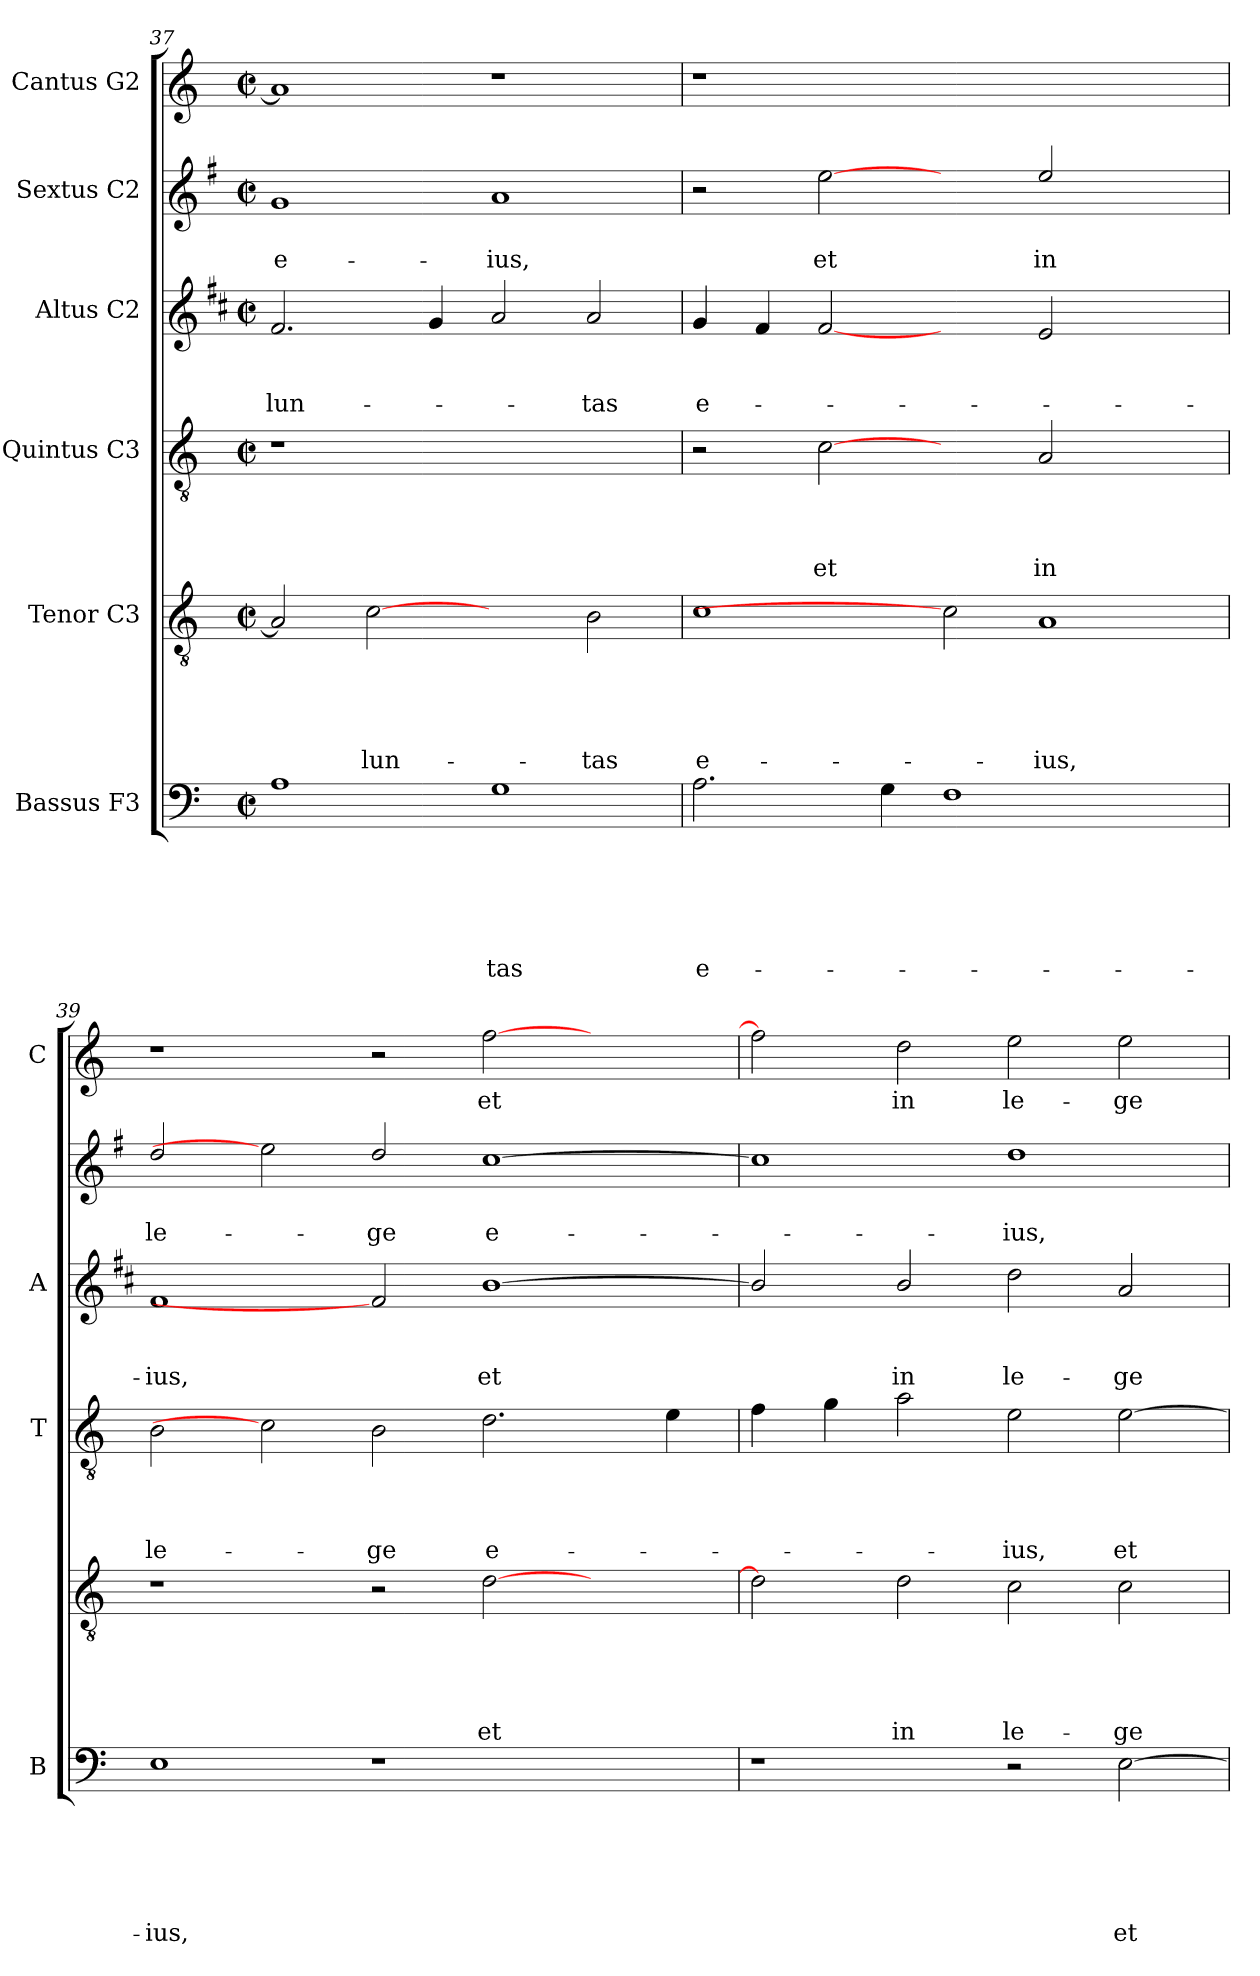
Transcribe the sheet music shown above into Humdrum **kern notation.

**kern	**text	**text	**text	**text	**text	**text	**kern	**text	**text	**text	**text	**text	**kern	**text	**text	**text	**text	**kern	**text	**text	**text	**kern	**text	**text	**kern	**text
*part6	*part6	*part6	*part6	*part6	*part6	*part6	*part5	*part5	*part5	*part5	*part5	*part5	*part4	*part4	*part4	*part4	*part4	*part3	*part3	*part3	*part3	*part2	*part2	*part2	*part1	*part1
*staff6	*staff6	*staff6	*staff6	*staff6	*staff6	*staff6	*staff5	*staff5	*staff5	*staff5	*staff5	*staff5	*staff4	*staff4	*staff4	*staff4	*staff4	*staff3	*staff3	*staff3	*staff3	*staff2	*staff2	*staff2	*staff1	*staff1
*I"Bassus F3	*	*	*	*	*	*	*I"Tenor C3	*	*	*	*	*	*I"Quintus C3	*	*	*	*	*I"Altus C2	*	*	*	*I"Sextus C2	*	*	*I"Cantus G2	*
*I'B	*	*	*	*	*	*	*	*	*	*	*	*	*I'T	*	*	*	*	*I'A	*	*	*	*	*	*	*I'C	*
!!LO:PB:g=z
*clefF4	*	*	*	*	*	*	*clefGv2	*	*	*	*	*	*clefGv2	*	*	*	*	*clefG2	*	*	*	*clefG2	*	*	*clefG2	*
*	*	*	*	*	*	*	*	*	*	*	*	*	*	*	*	*	*	*ITrd1c2	*	*	*	*ITrd4c7	*	*	*	*
*k[]	*	*	*	*	*	*	*k[]	*	*	*	*	*	*k[]	*	*	*	*	*k[]	*	*	*	*k[]	*	*	*k[]	*
*C:	*	*	*	*	*	*	*C:	*	*	*	*	*	*C:	*	*	*	*	*C:	*	*	*	*C:	*	*	*C:	*
*M2/2	*	*	*	*	*	*	*M2/2	*	*	*	*	*	*M2/2	*	*	*	*	*M2/2	*	*	*	*M2/2	*	*	*M2/2	*
*met(c|)	*	*	*	*	*	*	*met(c|)	*	*	*	*	*	*met(c|)	*	*	*	*	*met(c|)	*	*	*	*met(c|)	*	*	*met(c|)	*
=37	=37	=37	=37	=37	=37	=37	=37	=37	=37	=37	=37	=37	=37	=37	=37	=37	=37	=37	=37	=37	=37	=37	=37	=37	=37	=37
!	!	!	!	!	!	!	!	!	!	!	!	!	!	!	!	!	!	!	!	!	!LO:LY:b	!	!	!LO:LY:b	!	!
1A	.	.	.	.	.	.	2A/]	.	.	.	.	.	1r	.	.	.	.	2.e/	.	.	-lun-	1c	.	e-	1a]	.
!	!	!	!	!	!	!	!	!	!	!	!	!LO:LY:b	!	!	!	!	!	!	!	!	!	!	!	!	!	!
.	.	.	.	.	.	.	[2c	.	.	.	.	-lun-	.	.	.	.	.	.	.	.	.	.	.	.	.	.
.	.	.	.	.	.	.	.	.	.	.	.	.	.	.	.	.	.	4f/	.	.	.	.	.	.	.	.
!	!	!	!	!	!	!LO:LY:b	!	!	!	!	!	!	!	!	!	!	!	!	!	!	!	!	!	!LO:LY:b	!	!
1G	.	.	.	.	.	-tas	2ryy	.	.	.	.	.	1ryy	.	.	.	.	2g/	.	.	.	1d	.	-ius,	1r	.
!	!	!	!	!	!	!	!	!	!	!	!	!LO:LY:b	!	!	!	!	!	!	!	!	!LO:LY:b	!	!	!	!	!
.	.	.	.	.	.	.	2B\	.	.	.	.	-tas	.	.	.	.	.	2g/	.	.	-tas	.	.	.	.	.
=38	=38	=38	=38	=38	=38	=38	=38	=38	=38	=38	=38	=38	=38	=38	=38	=38	=38	=38	=38	=38	=38	=38	=38	=38	=38	=38
!	!	!	!	!	!	!LO:LY:b	!	!	!	!	!	!LO:LY:b	!	!	!	!	!	!	!	!	!LO:LY:b	!	!	!	!	!
2.A\	.	.	.	.	.	e-	1c	.	.	.	.	e-	2r	.	.	.	.	4f/	.	.	e-	2r	.	.	1r	.
.	.	.	.	.	.	.	.	.	.	.	.	.	.	.	.	.	.	4e/	.	.	.	.	.	.	.	.
!	!	!	!	!	!	!	!	!	!	!	!	!	!	!	!	!	!LO:LY:b	!	!	!	!	!	!	!LO:LY:b	!	!
.	.	.	.	.	.	.	.	.	.	.	.	.	[2c	.	.	.	et	[2e	.	.	.	[2a	.	et	.	.
4G\	.	.	.	.	.	.	.	.	.	.	.	.	.	.	.	.	.	.	.	.	.	.	.	.	.	.
1F	.	.	.	.	.	.	2c]	.	.	.	.	.	2ryy	.	.	.	.	2ryy	.	.	.	2ryy	.	.	1.ryy	.
!	!	!	!	!	!	!	!	!	!	!	!	!LO:LY:b	!	!	!	!	!LO:LY:b	!	!	!	!	!	!	!LO:LY:b	!	!
.	.	.	.	.	.	.	1A	.	.	.	.	-ius,	2A/	.	.	.	in	2d/	.	.	.	2a/	.	in	.	.
2ryy	.	.	.	.	.	.	.	.	.	.	.	.	2ryy	.	.	.	.	2ryy	.	.	.	2ryy	.	.	.	.
=39	=39	=39	=39	=39	=39	=39	=39	=39	=39	=39	=39	=39	=39	=39	=39	=39	=39	=39	=39	=39	=39	=39	=39	=39	=39	=39
!	!	!	!	!	!	!LO:LY:b	!	!	!	!	!	!	!	!	!	!	!LO:LY:b	!	!	!	!LO:LY:b	!	!	!LO:LY:b	!	!
1E	.	.	.	.	.	-ius,	1r	.	.	.	.	.	2B\	.	.	.	le-	1e	.	.	-ius,	2g/	.	le-	1r	.
.	.	.	.	.	.	.	.	.	.	.	.	.	2c]	.	.	.	.	.	.	.	.	2a]	.	.	.	.
!	!	!	!	!	!	!	!	!	!	!	!	!	!	!	!	!	!LO:LY:b	!	!	!	!	!	!	!LO:LY:b	!	!
1r	.	.	.	.	.	.	2r	.	.	.	.	.	2B\	.	.	.	-ge	2e]	.	.	.	2g/	.	-ge	2r	.
!	!	!	!	!	!	!	!	!	!	!	!	!LO:LY:b	!	!	!	!	!LO:LY:b	!	!	!	!LO:LY:b	!	!	!LO:LY:b	!	!LO:LY:b
.	.	.	.	.	.	.	[2d\	.	.	.	.	et	2.d\	.	.	.	e-	[1a	.	.	et	[1f	.	e-	[2ff\	et
2ryy	.	.	.	.	.	.	2ryy	.	.	.	.	.	.	.	.	.	.	.	.	.	.	.	.	.	2ryy	.
.	.	.	.	.	.	.	.	.	.	.	.	.	4e\	.	.	.	.	.	.	.	.	.	.	.	.	.
=40	=40	=40	=40	=40	=40	=40	=40	=40	=40	=40	=40	=40	=40	=40	=40	=40	=40	=40	=40	=40	=40	=40	=40	=40	=40	=40
1r	.	.	.	.	.	.	2d\]	.	.	.	.	.	4f\	.	.	.	.	2a/]	.	.	.	1f]	.	.	2ff\]	.
.	.	.	.	.	.	.	.	.	.	.	.	.	4g\	.	.	.	.	.	.	.	.	.	.	.	.	.
!	!	!	!	!	!	!	!	!	!	!	!	!LO:LY:b	!	!	!	!	!	!	!	!	!LO:LY:b	!	!	!	!	!LO:LY:b
.	.	.	.	.	.	.	2d\	.	.	.	.	in	2a\	.	.	.	.	2a/	.	.	in	.	.	.	2dd\	in
!	!	!	!	!	!	!	!	!	!	!	!	!LO:LY:b	!	!	!	!	!LO:LY:b	!	!	!	!LO:LY:b	!	!	!LO:LY:b	!	!LO:LY:b
2r	.	.	.	.	.	.	2c\	.	.	.	.	le-	2e\	.	.	.	-ius,	2cc\	.	.	le-	1g	.	-ius,	2ee\	le-
!	!	!	!	!	!	!LO:LY:b	!	!	!	!	!	!LO:LY:b	!	!	!	!	!LO:LY:b	!	!	!	!LO:LY:b	!	!	!	!	!LO:LY:b
[2E\	.	.	.	.	.	et	2c\	.	.	.	.	-ge	[2e\	.	.	.	et	2g/	.	.	-ge	.	.	.	2ee\	-ge
=	=	=	=	=	=	=	=	=	=	=	=	=	=	=	=	=	=	=	=	=	=	=	=	=	=	=
*-	*-	*-	*-	*-	*-	*-	*-	*-	*-	*-	*-	*-	*-	*-	*-	*-	*-	*-	*-	*-	*-	*-	*-	*-	*-	*-
